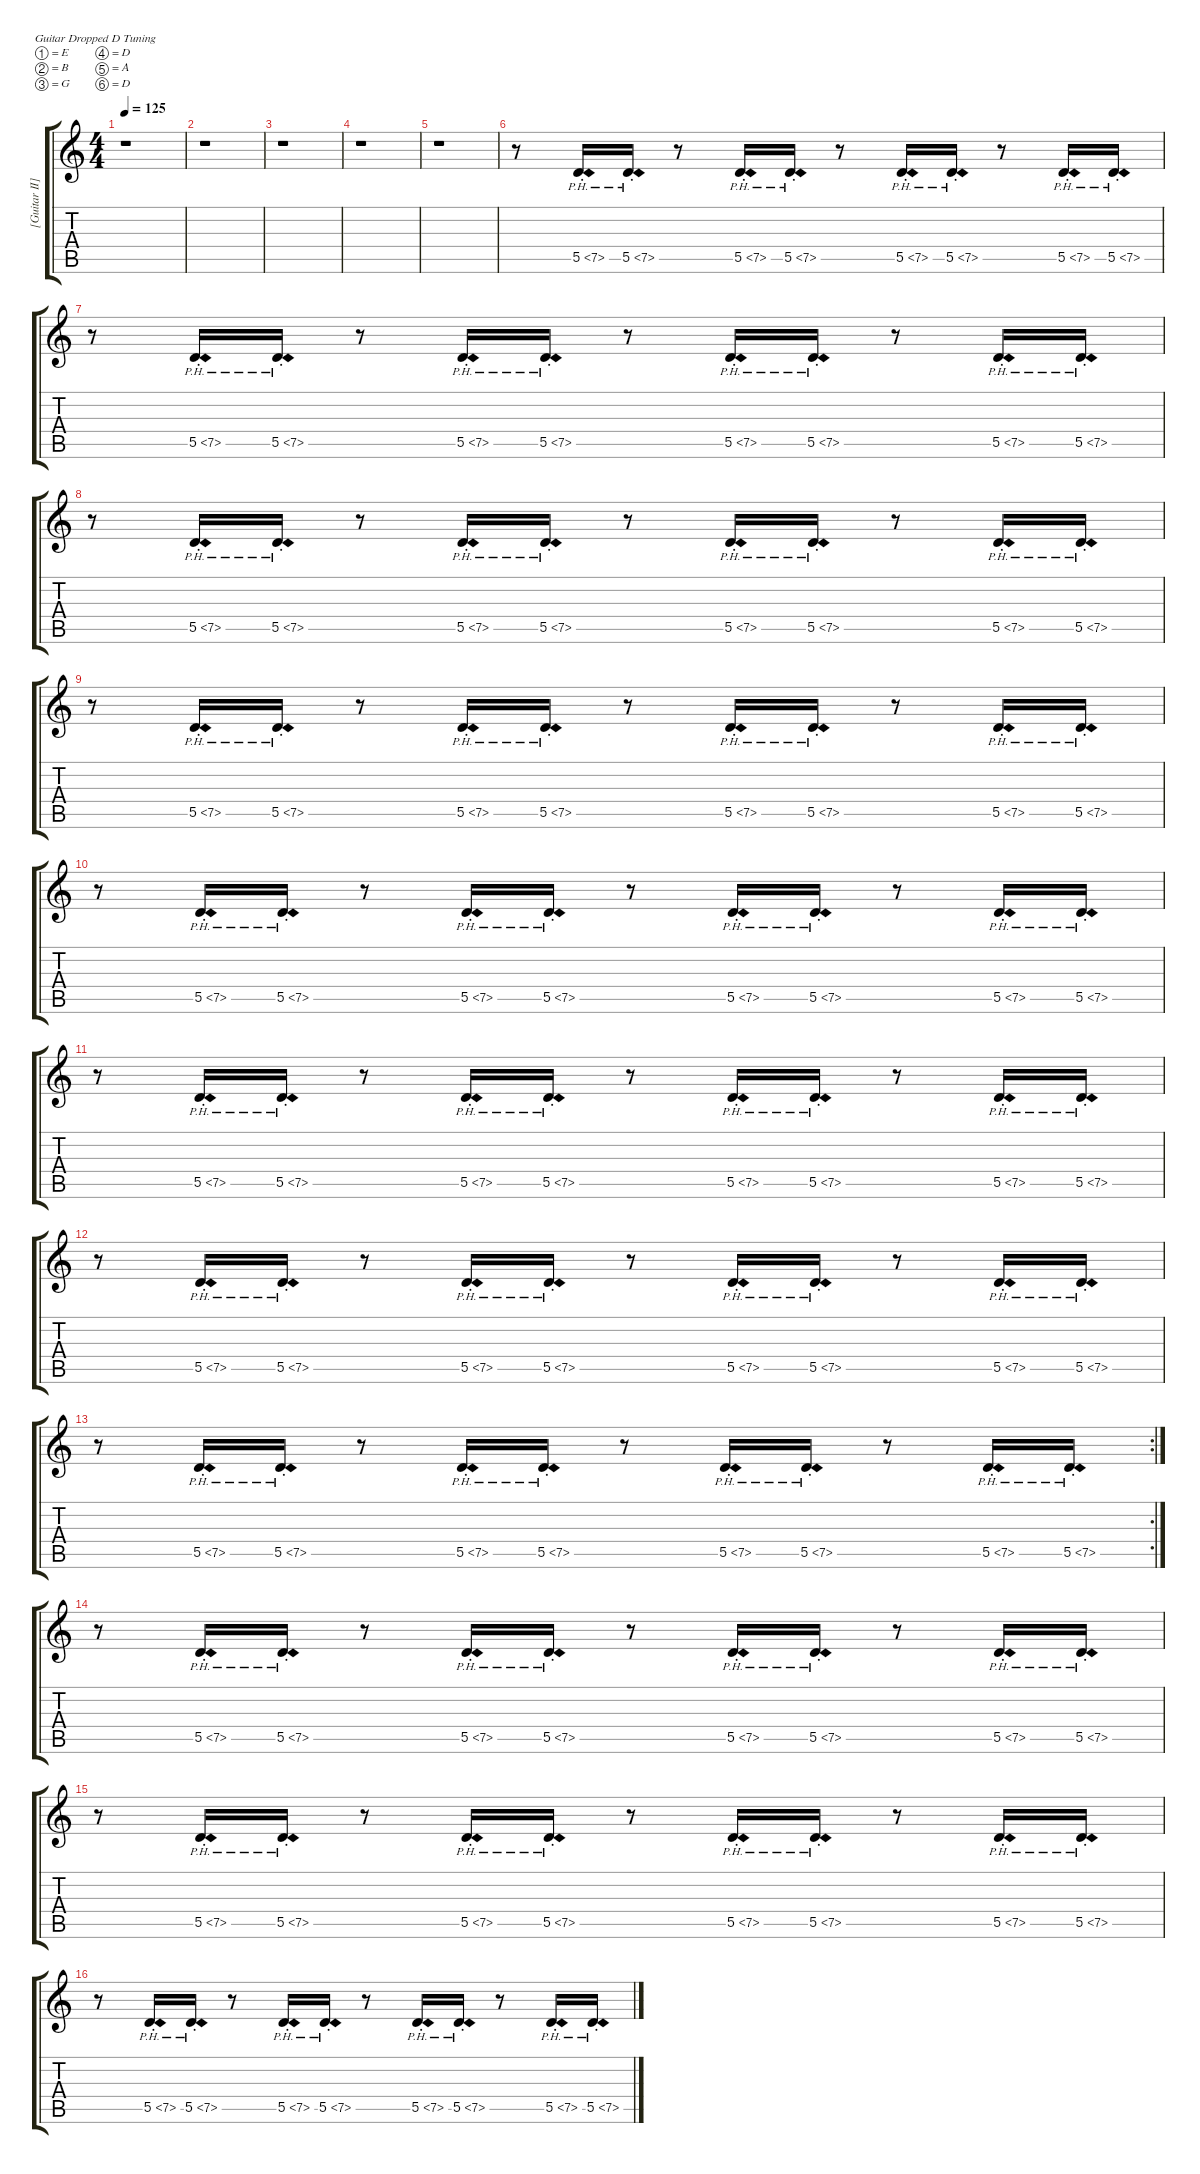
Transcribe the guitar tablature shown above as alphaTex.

\hideDynamics
\bracketExtendMode groupsimilarinstruments
\firstSystemTrackNameMode fullname
\otherSystemsTrackNameMode fullname
\otherSystemsTrackNameOrientation horizontal
\track ("[Guitar II]" "E-Gt") {instrument distortionguitar}
\staff {score tabs}
\tuning (E4 B3 G3 D3 A2 D2)
\ts (4 4)
\tempo 125
\clef g2
\ks c
r.1{dy mf} |
r.1 |
r.1 |
r.1 |
r.1 |
r.8 5.5{ph 2 st}.16{dy p} 5.5{ph 2 st}.16 r.8 5.5{ph 2 st}.16 5.5{ph 2 st}.16 r.8 5.5{ph 2 st}.16 5.5{ph 2 st}.16 r.8 5.5{ph 2 st}.16 5.5{ph 2 st}.16 |
r.8 5.5{ph 2 st}.16 5.5{ph 2 st}.16 r.8 5.5{ph 2 st}.16 5.5{ph 2 st}.16 r.8 5.5{ph 2 st}.16 5.5{ph 2 st}.16 r.8 5.5{ph 2 st}.16 5.5{ph 2 st}.16 |
r.8 5.5{ph 2 st}.16 5.5{ph 2 st}.16 r.8 5.5{ph 2 st}.16 5.5{ph 2 st}.16 r.8 5.5{ph 2 st}.16 5.5{ph 2 st}.16 r.8 5.5{ph 2 st}.16 5.5{ph 2 st}.16 |
r.8 5.5{ph 2 st}.16 5.5{ph 2 st}.16 r.8 5.5{ph 2 st}.16 5.5{ph 2 st}.16 r.8 5.5{ph 2 st}.16 5.5{ph 2 st}.16 r.8 5.5{ph 2 st}.16 5.5{ph 2 st}.16 |
r.8 5.5{ph 2 st}.16 5.5{ph 2 st}.16 r.8 5.5{ph 2 st}.16 5.5{ph 2 st}.16 r.8 5.5{ph 2 st}.16 5.5{ph 2 st}.16 r.8 5.5{ph 2 st}.16 5.5{ph 2 st}.16 |
r.8 5.5{ph 2 st}.16 5.5{ph 2 st}.16 r.8 5.5{ph 2 st}.16 5.5{ph 2 st}.16 r.8 5.5{ph 2 st}.16 5.5{ph 2 st}.16 r.8 5.5{ph 2 st}.16 5.5{ph 2 st}.16 |
r.8 5.5{ph 2 st}.16 5.5{ph 2 st}.16 r.8 5.5{ph 2 st}.16 5.5{ph 2 st}.16 r.8 5.5{ph 2 st}.16 5.5{ph 2 st}.16 r.8 5.5{ph 2 st}.16 5.5{ph 2 st}.16 |
\rc 2
r.8 5.5{ph 2 st}.16 5.5{ph 2 st}.16 r.8 5.5{ph 2 st}.16 5.5{ph 2 st}.16 r.8 5.5{ph 2 st}.16 5.5{ph 2 st}.16 r.8 5.5{ph 2 st}.16 5.5{ph 2 st}.16 |
r.8 5.5{ph 2 st}.16 5.5{ph 2 st}.16 r.8 5.5{ph 2 st}.16 5.5{ph 2 st}.16 r.8 5.5{ph 2 st}.16 5.5{ph 2 st}.16 r.8 5.5{ph 2 st}.16 5.5{ph 2 st}.16 |
r.8 5.5{ph 2 st}.16 5.5{ph 2 st}.16 r.8 5.5{ph 2 st}.16 5.5{ph 2 st}.16 r.8 5.5{ph 2 st}.16 5.5{ph 2 st}.16 r.8 5.5{ph 2 st}.16 5.5{ph 2 st}.16 |
r.8 5.5{ph 2 st}.16 5.5{ph 2 st}.16 r.8 5.5{ph 2 st}.16 5.5{ph 2 st}.16 r.8 5.5{ph 2 st}.16 5.5{ph 2 st}.16 r.8 5.5{ph 2 st}.16 5.5{ph 2 st}.16
